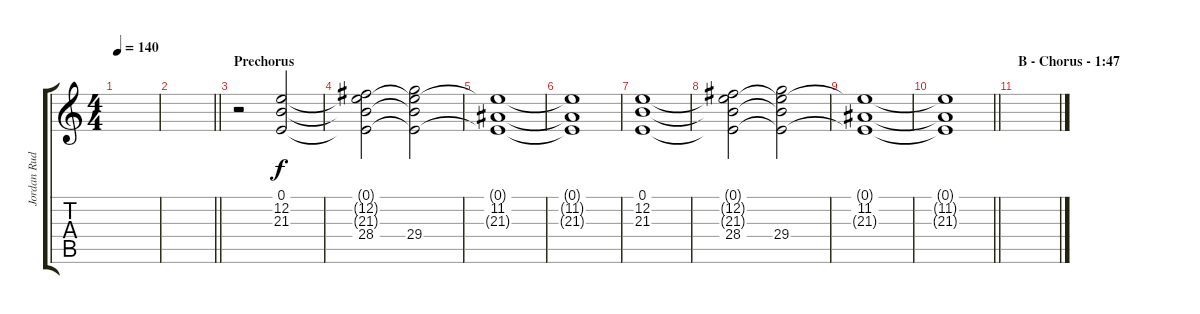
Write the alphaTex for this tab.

\track ("Jordan Rudess - Overdub 1" "Jordan Rud") {instrument synthstrings1}
\staff {score tabs}
\tuning (E4 B3 G3 D3 A2 E2) {hide}
\ts (4 4)
\tempo 140
\clef g2
\ks c
|
\barLineRight lightlight
|
\section ("" "Prechorus")
r.2{instrument synthstrings1} (0.1 12.2 21.3).2 |
(0.1{t} 12.2{t} 21.3{t} 28.4).2 (0.1{t} 12.2{t} 21.3{t} 29.4).2 |
(0.1{t} 11.2 21.3{t}).1 |
(0.1{t} 11.2{t} 21.3{t}).1 |
(0.1 12.2 21.3).1 |
(0.1{t} 12.2{t} 21.3{t} 28.4).2 (0.1{t} 12.2{t} 21.3{t} 29.4).2 |
(0.1{t} 11.2 21.3{t}).1 |
\barLineRight lightlight
(0.1{t} 11.2{t} 21.3{t}).1 |
\section ("" "B - Chorus - 1:47")
